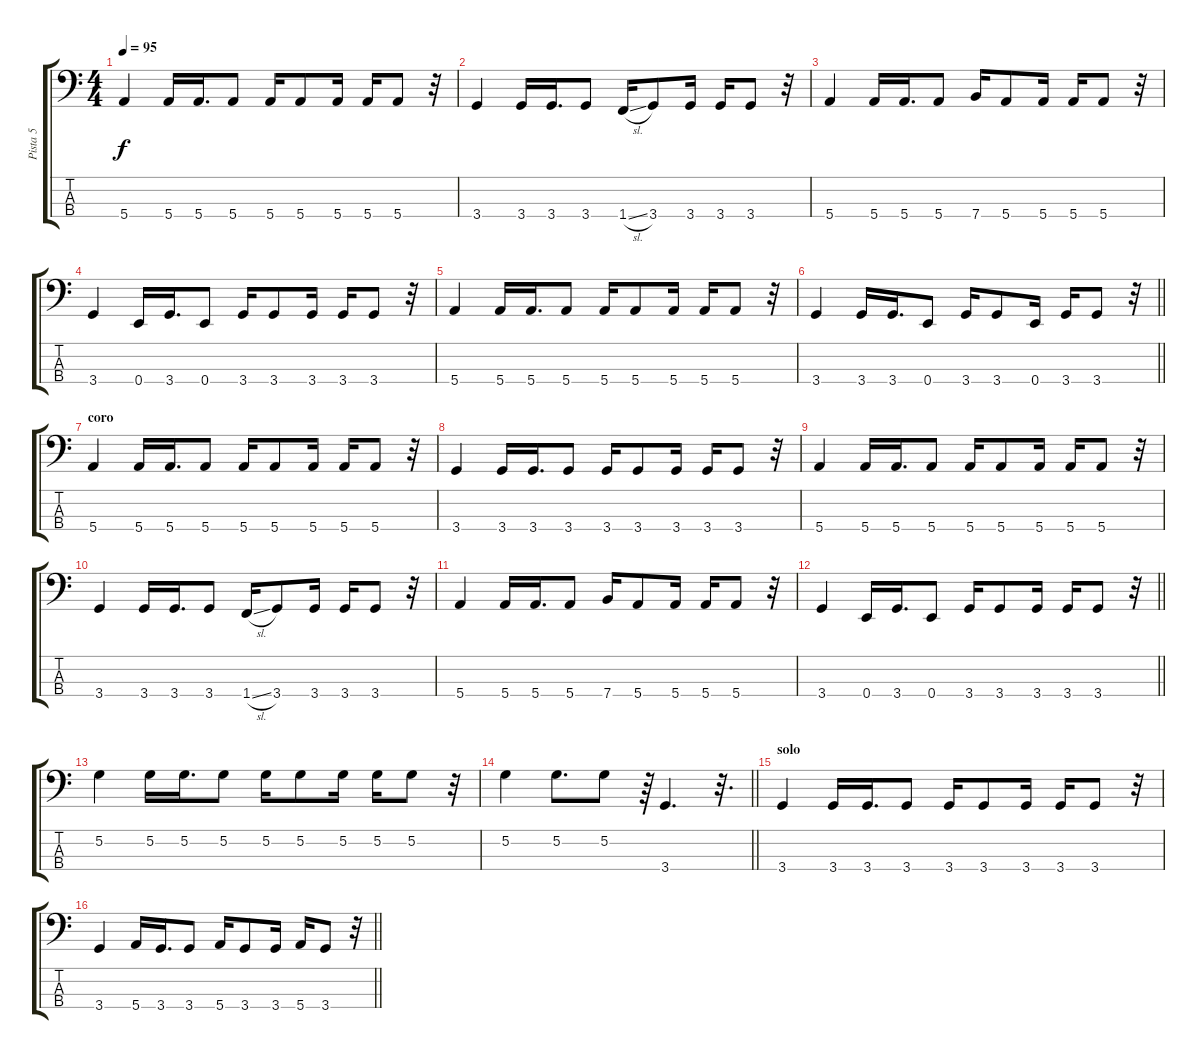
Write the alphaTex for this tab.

\track ("Pista 5" "Pista 5") {instrument electricbassfinger}
\staff {score tabs}
\tuning (G2 D2 A1 E1) {hide}
\ts (4 4)
\tempo 95
\clef f4
\ks c
5.4.4{dy f} 5.4.16 5.4.16{d} 5.4.8 5.4.16 5.4.8 5.4.16 5.4.16 5.4.8 r.32 |
3.4.4 3.4.16 3.4.16{d} 3.4.8 1.4{sl}.16 3.4.8 3.4.16 3.4.16 3.4.8 r.32 |
5.4.4 5.4.16 5.4.16{d} 5.4.8 7.4.16 5.4.8 5.4.16 5.4.16 5.4.8 r.32 |
3.4.4 0.4.16 3.4.16{d} 0.4.8 3.4.16 3.4.8 3.4.16 3.4.16 3.4.8 r.32 |
5.4.4 5.4.16 5.4.16{d} 5.4.8 5.4.16 5.4.8 5.4.16 5.4.16 5.4.8 r.32 |
\barLineRight lightlight
3.4.4 3.4.16 3.4.16{d} 0.4.8 3.4.16 3.4.8 0.4.16 3.4.16 3.4.8 r.32 |
\section ("" "coro")
5.4.4 5.4.16 5.4.16{d} 5.4.8 5.4.16 5.4.8 5.4.16 5.4.16 5.4.8 r.32 |
3.4.4 3.4.16 3.4.16{d} 3.4.8 3.4.16 3.4.8 3.4.16 3.4.16 3.4.8 r.32 |
5.4.4 5.4.16 5.4.16{d} 5.4.8 5.4.16 5.4.8 5.4.16 5.4.16 5.4.8 r.32 |
3.4.4 3.4.16 3.4.16{d} 3.4.8 1.4{sl}.16 3.4.8 3.4.16 3.4.16 3.4.8 r.32 |
5.4.4 5.4.16 5.4.16{d} 5.4.8 7.4.16 5.4.8 5.4.16 5.4.16 5.4.8 r.32 |
\barLineRight lightlight
3.4.4 0.4.16 3.4.16{d} 0.4.8 3.4.16 3.4.8 3.4.16 3.4.16 3.4.8 r.32 |
5.2.4 5.2.16 5.2.16{d} 5.2.8 5.2.16 5.2.8 5.2.16 5.2.16 5.2.8 r.32 |
\barLineRight lightlight
5.2.4 5.2.8{d} 5.2.8 r.64 3.4.4{d} r.32{d} |
\section ("" "solo")
3.4.4 3.4.16 3.4.16{d} 3.4.8 3.4.16 3.4.8 3.4.16 3.4.16 3.4.8 r.32 |
\barLineRight lightlight
3.4.4 5.4.16 3.4.16{d} 3.4.8 5.4.16 3.4.8 3.4.16 5.4.16 3.4.8 r.32
